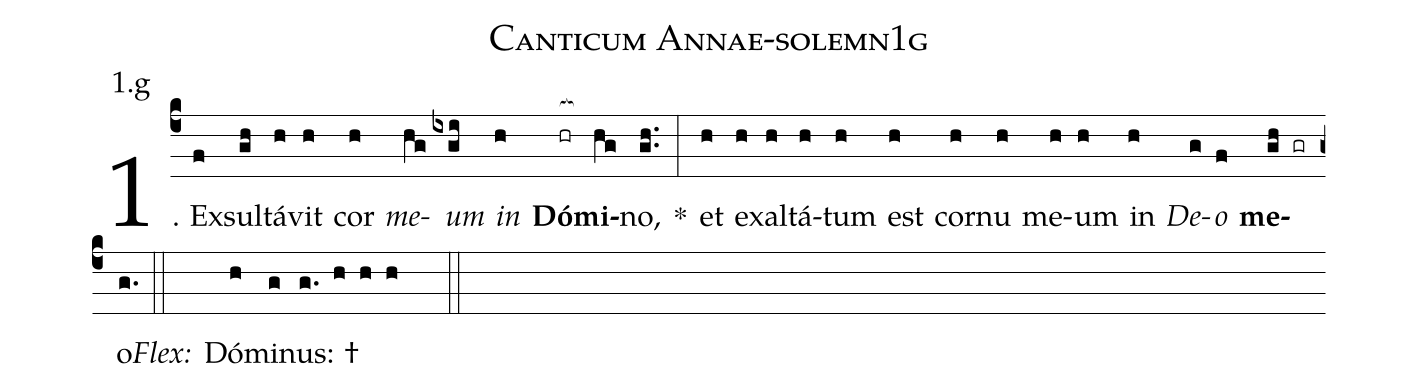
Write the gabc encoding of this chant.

name: Canticum Annae-solemn1g;
annotation: 1.g;
%%
(c4)1. Ex(f)sul(gh)tá(h)vit(h) cor(h) <i>me</i>(hg)<i>um</i>(ixgi) <i>in</i>(h) <b>Dó</b>(hr[ocb:1{])<b>mi</b>(hg[ocb:0}])no,(gh..) *(:) et(h) ex(h)al(h)tá(h)tum(h) est(h) cor(h)nu(h) me(h)um(h) in(h) <i>De</i>(g)<i>o</i>(f) <b>me</b>(gh gr)o.(g.) (::)
<i>Flex:</i>()  Dó(h)mi(g)nus: †(g. h h h  ::)
